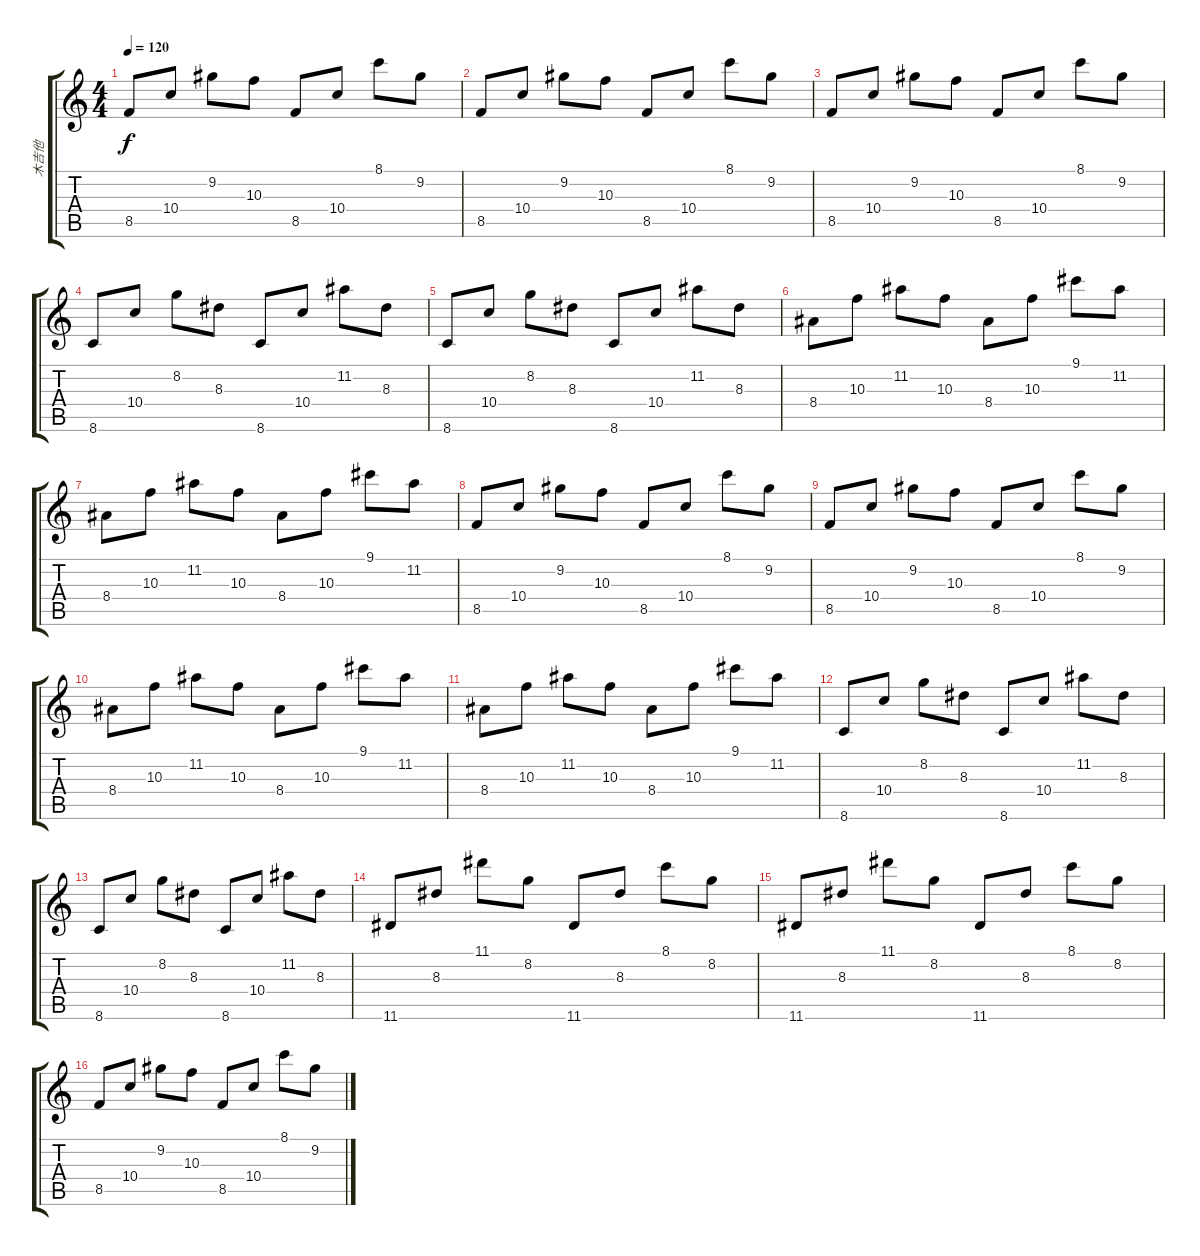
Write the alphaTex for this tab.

\track ("木吉他" "木吉他") {instrument acousticguitarsteel}
\staff {score tabs}
\tuning (E4 B3 G3 D3 A2 E2) {hide}
\ts (4 4)
\tempo 120
\clef g2
\ks c
8.5.8{dy f} 10.4.8 9.2.8 10.3.8 8.5.8 10.4.8 8.1.8 9.2.8 |
8.5.8 10.4.8 9.2.8 10.3.8 8.5.8 10.4.8 8.1.8 9.2.8 |
8.5.8 10.4.8 9.2.8 10.3.8 8.5.8 10.4.8 8.1.8 9.2.8 |
8.6.8 10.4.8 8.2.8 8.3.8 8.6.8 10.4.8 11.2.8 8.3.8 |
8.6.8 10.4.8 8.2.8 8.3.8 8.6.8 10.4.8 11.2.8 8.3.8 |
8.4.8 10.3.8 11.2.8 10.3.8 8.4.8 10.3.8 9.1.8 11.2.8 |
8.4.8 10.3.8 11.2.8 10.3.8 8.4.8 10.3.8 9.1.8 11.2.8 |
8.5.8 10.4.8 9.2.8 10.3.8 8.5.8 10.4.8 8.1.8 9.2.8 |
8.5.8 10.4.8 9.2.8 10.3.8 8.5.8 10.4.8 8.1.8 9.2.8 |
8.4.8 10.3.8 11.2.8 10.3.8 8.4.8 10.3.8 9.1.8 11.2.8 |
8.4.8 10.3.8 11.2.8 10.3.8 8.4.8 10.3.8 9.1.8 11.2.8 |
8.6.8 10.4.8 8.2.8 8.3.8 8.6.8 10.4.8 11.2.8 8.3.8 |
8.6.8 10.4.8 8.2.8 8.3.8 8.6.8 10.4.8 11.2.8 8.3.8 |
11.6.8 8.3.8 11.1.8 8.2.8 11.6.8 8.3.8 8.1.8 8.2.8 |
11.6.8 8.3.8 11.1.8 8.2.8 11.6.8 8.3.8 8.1.8 8.2.8 |
8.5.8 10.4.8 9.2.8 10.3.8 8.5.8 10.4.8 8.1.8 9.2.8
